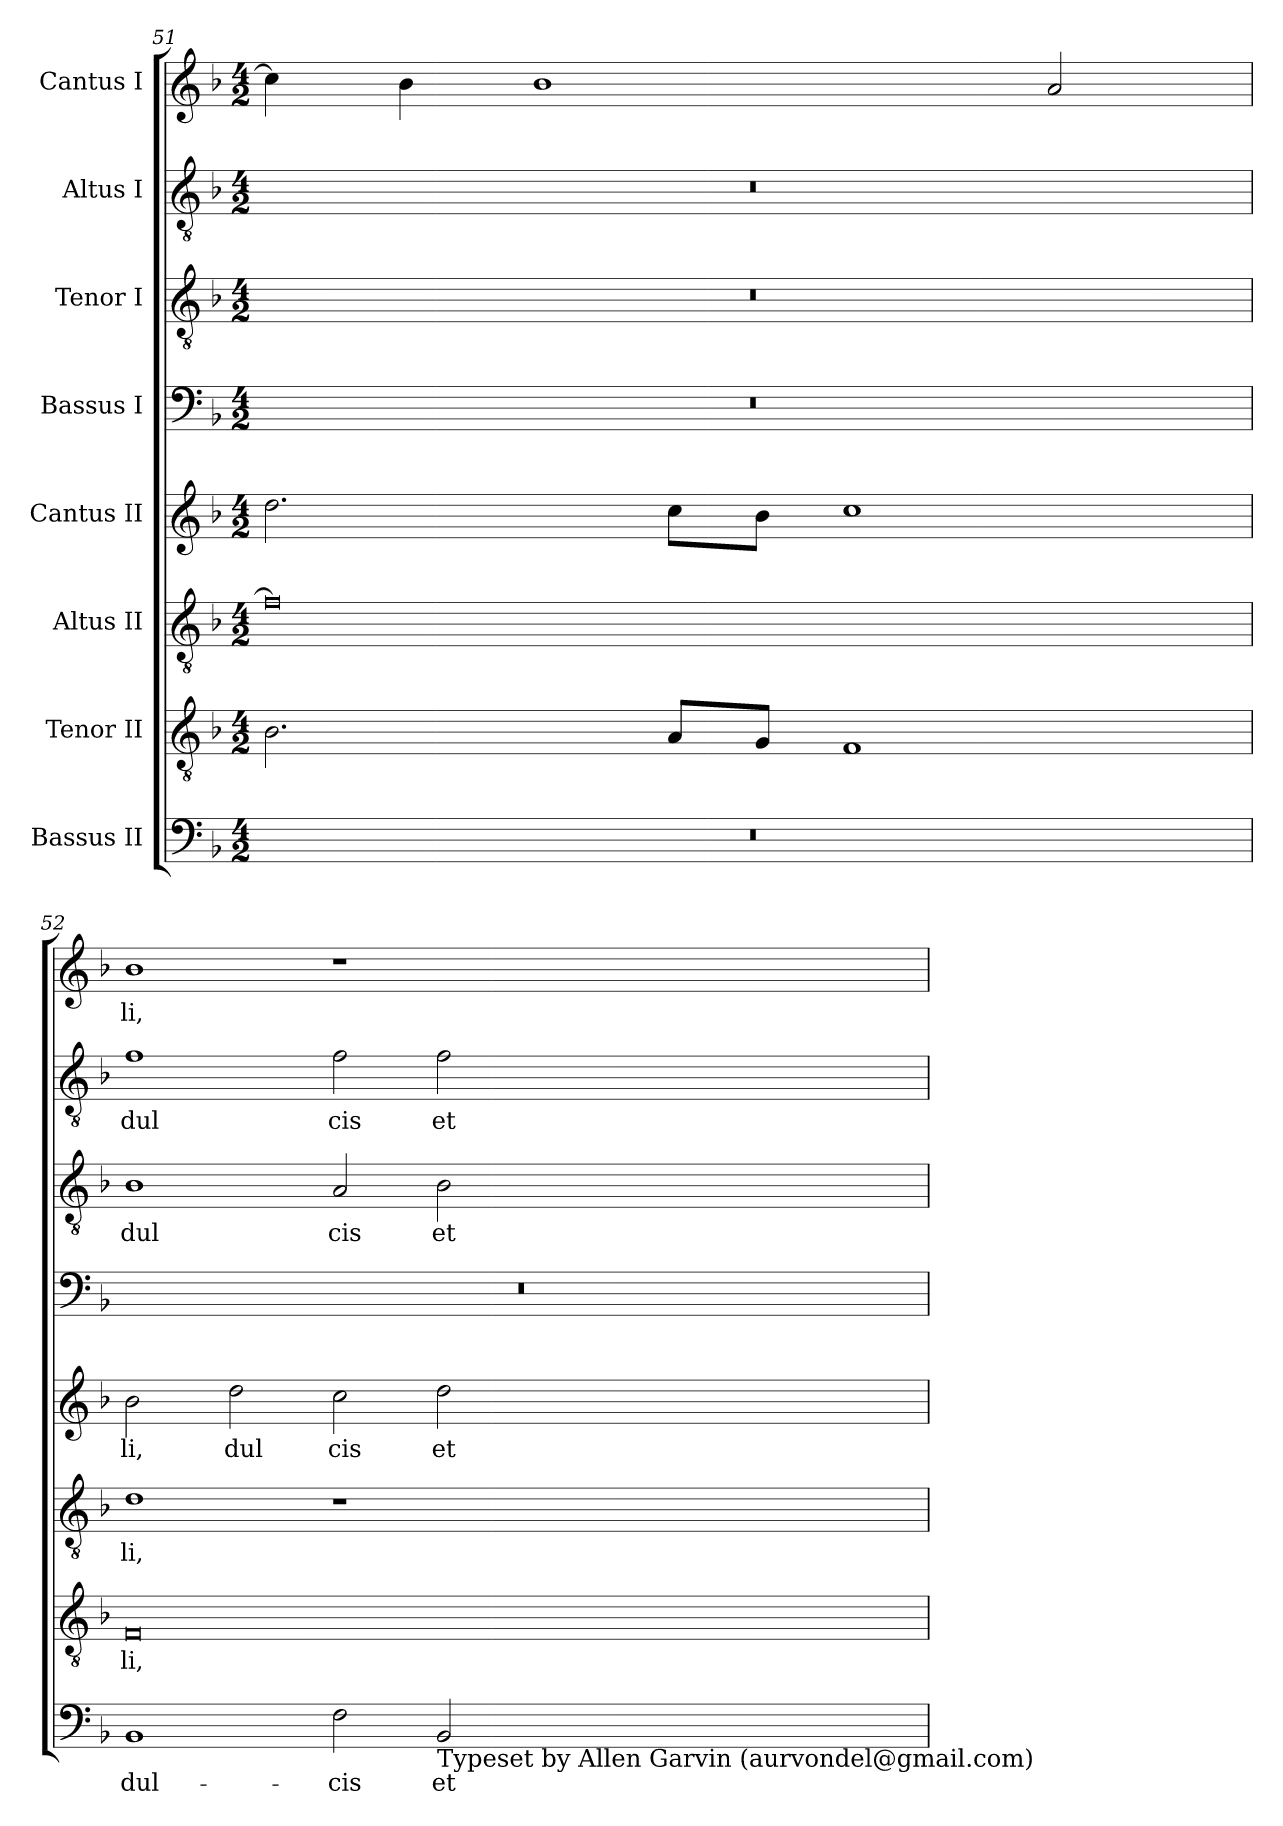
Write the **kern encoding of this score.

**kern	**text	**kern	**text	**kern	**text	**kern	**text	**kern	**kern	**text	**kern	**text	**kern	**text
*part8	*part8	*part7	*part7	*part6	*part6	*part5	*part5	*part4	*part3	*part3	*part2	*part2	*part1	*part1
*staff8	*staff8	*staff7	*staff7	*staff6	*staff6	*staff5	*staff5	*staff4	*staff3	*staff3	*staff2	*staff2	*staff1	*staff1
*I"Bassus II	*	*I"Tenor II	*	*I"Altus II	*	*I"Cantus II	*	*I"Bassus I	*I"Tenor I	*	*I"Altus I	*	*I"Cantus I	*
*clefF4	*	*clefGv2	*	*clefGv2	*	*clefG2	*	*clefF4	*clefGv2	*	*clefGv2	*	*clefG2	*
*ITrd-3c-5	*	*ITrd-3c-5	*	*ITrd-3c-5	*	*	*	*ITrd-3c-5	*ITrd-3c-5	*	*ITrd-3c-5	*	*	*
*k[b-e-]	*	*k[b-e-]	*	*k[b-e-]	*	*k[b-]	*	*k[b-e-]	*k[b-e-]	*	*k[b-e-]	*	*k[b-]	*
*B-:	*	*B-:	*	*B-:	*	*F:	*	*B-:	*B-:	*	*B-:	*	*F:	*
*M4/2	*	*M4/2	*	*M4/2	*	*M4/2	*	*M4/2	*M4/2	*	*M4/2	*	*M4/2	*
=51	=51	=51	=51	=51	=51	=51	=51	=51	=51	=51	=51	=51	=51	=51
0r	.	2.e-\	.	0b-]	.	2.dd\	.	0r	0r	.	0r	.	4cc\]	.
.	.	.	.	.	.	.	.	.	.	.	.	.	4b-\	.
.	.	.	.	.	.	.	.	.	.	.	.	.	1b-	.
.	.	8d/L	.	.	.	8cc\L	.	.	.	.	.	.	.	.
.	.	8c/J	.	.	.	8b-\J	.	.	.	.	.	.	.	.
.	.	1B-	.	.	.	1cc	.	.	.	.	.	.	.	.
.	.	.	.	.	.	.	.	.	.	.	.	.	2a/	.
=52	=52	=52	=52	=52	=52	=52	=52	=52	=52	=52	=52	=52	=52	=52
!	!LO:LY:b:cj	!	!LO:LY:b:cj	!	!LO:LY:b:cj	!	!LO:LY:b:cj	!	!	!LO:LY:b:cj	!	!LO:LY:b:cj	!	!LO:LY:b:cj
1E-	dul-	0B-	-li,	1g	li,	2b-\	li,	0r	1e-	dul	1b-	dul	1b-	li,
!	!	!	!	!	!	!	!LO:LY:b:cj	!	!	!	!	!	!	!
.	.	.	.	.	.	2dd\	dul	.	.	.	.	.	.	.
!	!LO:LY:b:cj	!	!	!	!	!	!LO:LY:b:cj	!	!	!LO:LY:b:cj	!	!LO:LY:b:cj	!	!
2B-\	-cis	.	.	1r	.	2cc\	cis	.	2d/	cis	2b-\	cis	1r	.
!LO:TX:b:t=Typeset by Allen Garvin (aurvondel@gmail.com)	!	!	!	!	!	!	!	!	!	!	!	!	!	!
!	!LO:LY:b:cj	!	!	!	!	!	!LO:LY:b:cj	!	!	!LO:LY:b:cj	!	!LO:LY:b:cj	!	!
2E-/	et	.	.	.	.	2dd\	et	.	2e-\	et	2b-\	et	.	.
=	=	=	=	=	=	=	=	=	=	=	=	=	=	=
*-	*-	*-	*-	*-	*-	*-	*-	*-	*-	*-	*-	*-	*-	*-
